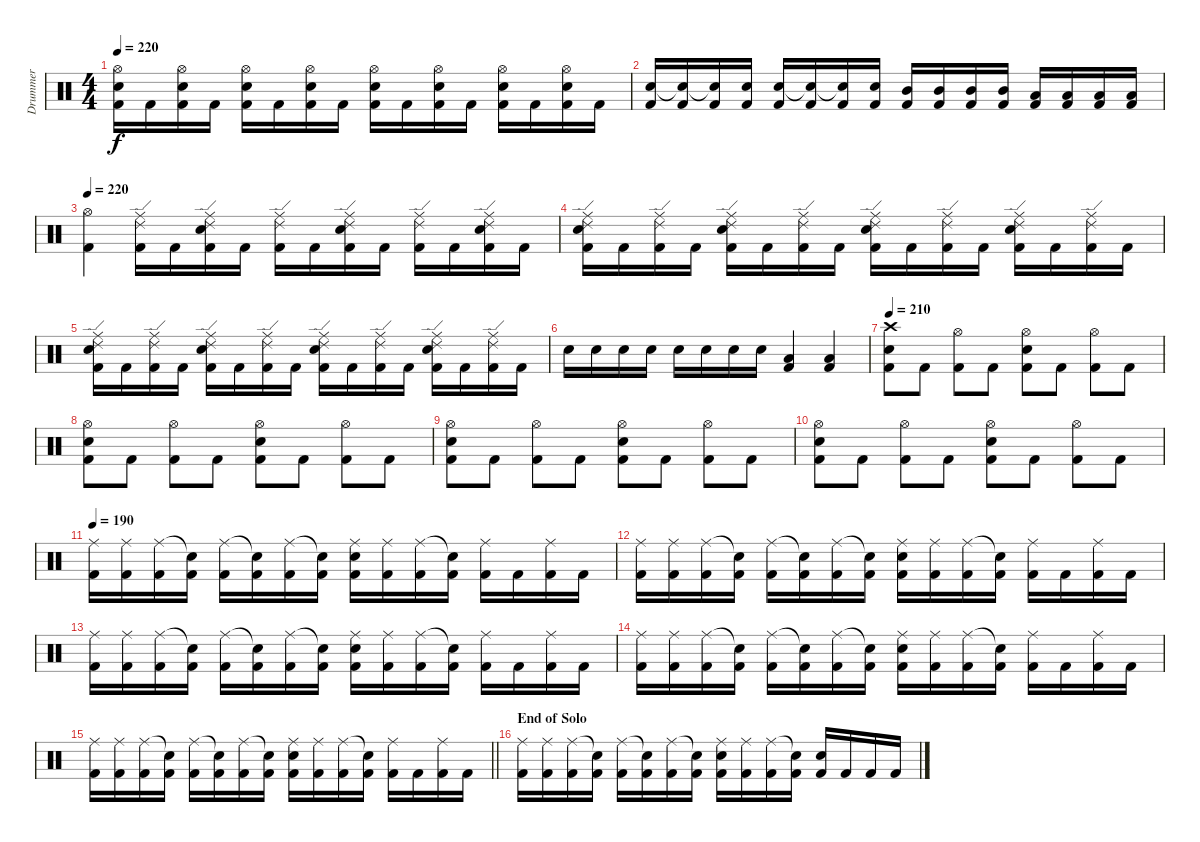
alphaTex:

\track ("Drummer" "Drummer") {instrument percussion}
\staff {score}
\articulation defaults
\ts (4 4)
\tempo 220
\clef neutral
\ks c
("Hi-Hat (open)" "Snare (hit) 2" "Kick (hit) 2").16{dy f} "Kick (hit) 2".16 ("Hi-Hat (open)" "Snare (hit) 2" "Kick (hit) 2").16 "Kick (hit) 2".16 ("Hi-Hat (open)" "Snare (hit) 2" "Kick (hit) 2").16 "Kick (hit) 2".16 ("Hi-Hat (open)" "Snare (hit) 2" "Kick (hit) 2").16 "Kick (hit) 2".16 ("Hi-Hat (open)" "Snare (hit) 2" "Kick (hit) 2").16 "Kick (hit) 2".16 ("Hi-Hat (open)" "Snare (hit) 2" "Kick (hit) 2").16 "Kick (hit) 2".16 ("Hi-Hat (open)" "Snare (hit) 2" "Kick (hit) 2").16 "Kick (hit) 2".16 ("Hi-Hat (open)" "Snare (hit) 2" "Kick (hit) 2").16 "Kick (hit) 2".16 |
("Snare (hit) 2" "Kick (hit) 2").16 ("Snare (hit) 2"{t} "Kick (hit) 2").16 ("Snare (hit) 2"{t} "Kick (hit) 2").16 ("Snare (hit) 2" "Kick (hit) 2").16 ("Snare (hit) 2" "Kick (hit) 2").16 ("Snare (hit)"{t} "Kick (hit) 2").16 ("Snare (hit)"{t} "Kick (hit) 2").16 ("Snare (hit) 2" "Kick (hit) 2").16 ("Mid Tom (hit)" "Kick (hit) 2").16 ("Mid Tom (hit)" "Kick (hit) 2").16 ("Mid Tom (hit)" "Kick (hit) 2").16 ("Mid Tom (hit)" "Kick (hit) 2").16 ("Low Tom (hit)" "Kick (hit) 2").16 ("Low Tom (hit)" "Kick (hit) 2").16 ("Low Tom (hit)" "Kick (hit) 2").16 ("Low Tom (hit)" "Kick (hit) 2").16 |
\tempo 220
("Hi-Hat (open)" "Kick (hit) 2").4 ("Ride (edge) 2" "Ride (middle)" "Kick (hit) 2").16 "Kick (hit) 2".16 ("Ride (edge) 2" "Ride (middle)" "Snare (hit) 2" "Kick (hit) 2").16 "Kick (hit) 2".16 ("Ride (edge) 2" "Ride (middle)" "Kick (hit) 2").16 "Kick (hit) 2".16 ("Ride (edge) 2" "Ride (middle)" "Snare (hit) 2" "Kick (hit) 2").16 "Kick (hit) 2".16 ("Ride (edge) 2" "Ride (middle)" "Kick (hit) 2").16 "Kick (hit) 2".16 ("Ride (edge) 2" "Ride (middle)" "Snare (hit) 2" "Kick (hit) 2").16 "Kick (hit) 2".16 |
("Ride (edge) 2" "Ride (middle)" "Snare (hit) 2" "Kick (hit) 2").16 "Kick (hit) 2".16 ("Ride (edge) 2" "Ride (middle)" "Kick (hit) 2").16 "Kick (hit) 2".16 ("Ride (edge) 2" "Ride (middle)" "Snare (hit) 2" "Kick (hit) 2").16 "Kick (hit) 2".16 ("Ride (edge) 2" "Ride (middle)" "Kick (hit) 2").16 "Kick (hit) 2".16 ("Ride (edge) 2" "Ride (middle)" "Snare (hit) 2" "Kick (hit) 2").16 "Kick (hit) 2".16 ("Ride (edge) 2" "Ride (middle)" "Kick (hit) 2").16 "Kick (hit) 2".16 ("Ride (edge) 2" "Ride (middle)" "Snare (hit) 2" "Kick (hit) 2").16 "Kick (hit) 2".16 ("Ride (edge) 2" "Ride (middle)" "Kick (hit) 2").16 "Kick (hit) 2".16 |
("Ride (edge) 2" "Ride (middle)" "Snare (hit) 2" "Kick (hit) 2").16 "Kick (hit) 2".16 ("Ride (edge) 2" "Ride (middle)" "Kick (hit) 2").16 "Kick (hit) 2".16 ("Ride (edge) 2" "Ride (middle)" "Snare (hit) 2" "Kick (hit) 2").16 "Kick (hit) 2".16 ("Ride (edge) 2" "Ride (middle)" "Kick (hit) 2").16 "Kick (hit) 2".16 ("Ride (edge) 2" "Ride (middle)" "Snare (hit) 2" "Kick (hit) 2").16 "Kick (hit) 2".16 ("Ride (edge) 2" "Ride (middle)" "Kick (hit) 2").16 "Kick (hit) 2".16 ("Ride (edge) 2" "Ride (middle)" "Snare (hit) 2" "Kick (hit) 2").16 "Kick (hit) 2".16 ("Ride (edge) 2" "Ride (middle)" "Kick (hit) 2").16 "Kick (hit) 2".16 |
"Snare (hit) 2".16 "Snare (hit) 2".16 "Snare (hit) 2".16 "Snare (hit) 2".16 "Snare (hit) 2".16 "Snare (hit) 2".16 "Snare (hit) 2".16 "Snare (hit) 2".16 ("Low Floor Tom (hit)" "Kick (hit) 2").4 ("Low Floor Tom (hit)" "Kick (hit) 2").4 |
\tempo 210
("Crash high (hit)" "Snare (hit) 2" "Kick (hit) 2").8 "Kick (hit) 2".8 ("Hi-Hat (open)" "Kick (hit) 2").8 "Kick (hit) 2".8 ("Hi-Hat (open)" "Snare (hit) 2" "Kick (hit) 2").8 "Kick (hit) 2".8 ("Hi-Hat (open)" "Kick (hit) 2").8 "Kick (hit) 2".8 |
("Hi-Hat (open)" "Snare (hit) 2" "Kick (hit) 2").8 "Kick (hit) 2".8 ("Hi-Hat (open)" "Kick (hit) 2").8 "Kick (hit) 2".8 ("Hi-Hat (open)" "Snare (hit) 2" "Kick (hit) 2").8 "Kick (hit) 2".8 ("Hi-Hat (open)" "Kick (hit) 2").8 "Kick (hit) 2".8 |
("Hi-Hat (open)" "Snare (hit) 2" "Kick (hit) 2").8 "Kick (hit) 2".8 ("Hi-Hat (open)" "Kick (hit) 2").8 "Kick (hit) 2".8 ("Hi-Hat (open)" "Snare (hit) 2" "Kick (hit) 2").8 "Kick (hit) 2".8 ("Hi-Hat (open)" "Kick (hit) 2").8 "Kick (hit) 2".8 |
("Hi-Hat (open)" "Snare (hit) 2" "Kick (hit) 2").8 "Kick (hit) 2".8 ("Hi-Hat (open)" "Kick (hit) 2").8 "Kick (hit) 2".8 ("Hi-Hat (open)" "Snare (hit) 2" "Kick (hit) 2").8 "Kick (hit) 2".8 ("Hi-Hat (open)" "Kick (hit) 2").8 "Kick (hit) 2".8 |
\tempo 190
("Ride (middle)" "Kick (hit) 2").16 ("Ride (middle)" "Kick (hit) 2").16 ("Ride (middle)" "Kick (hit) 2").16 ("Snare (hit)"{t} "Kick (hit) 2").16 ("Ride (middle)" "Kick (hit) 2").16 ("Snare (hit)"{t} "Kick (hit) 2").16 ("Ride (middle)" "Kick (hit) 2").16 ("Snare (hit)"{t} "Kick (hit) 2").16 ("Ride (middle)" "Snare (hit) 2" "Kick (hit) 2").16 ("Ride (middle)" "Kick (hit) 2").16 ("Ride (middle)" "Kick (hit) 2").16 ("Snare (hit)"{t} "Kick (hit) 2").16 ("Ride (middle)" "Kick (hit) 2").16 "Kick (hit) 2".16 ("Ride (middle)" "Kick (hit) 2").16 "Kick (hit) 2".16 |
("Ride (middle)" "Kick (hit) 2").16 ("Ride (middle)" "Kick (hit) 2").16 ("Ride (middle)" "Kick (hit) 2").16 ("Snare (hit)"{t} "Kick (hit) 2").16 ("Ride (middle)" "Kick (hit) 2").16 ("Snare (hit)"{t} "Kick (hit) 2").16 ("Ride (middle)" "Kick (hit) 2").16 ("Snare (hit)"{t} "Kick (hit) 2").16 ("Ride (middle)" "Snare (hit) 2" "Kick (hit) 2").16 ("Ride (middle)" "Kick (hit) 2").16 ("Ride (middle)" "Kick (hit) 2").16 ("Snare (hit)"{t} "Kick (hit) 2").16 ("Ride (middle)" "Kick (hit) 2").16 "Kick (hit) 2".16 ("Ride (middle)" "Kick (hit) 2").16 "Kick (hit) 2".16 |
("Ride (middle)" "Kick (hit) 2").16 ("Ride (middle)" "Kick (hit) 2").16 ("Ride (middle)" "Kick (hit) 2").16 ("Snare (hit)"{t} "Kick (hit) 2").16 ("Ride (middle)" "Kick (hit) 2").16 ("Snare (hit)"{t} "Kick (hit) 2").16 ("Ride (middle)" "Kick (hit) 2").16 ("Snare (hit)"{t} "Kick (hit) 2").16 ("Ride (middle)" "Snare (hit) 2" "Kick (hit) 2").16 ("Ride (middle)" "Kick (hit) 2").16 ("Ride (middle)" "Kick (hit) 2").16 ("Snare (hit)"{t} "Kick (hit) 2").16 ("Ride (middle)" "Kick (hit) 2").16 "Kick (hit) 2".16 ("Ride (middle)" "Kick (hit) 2").16 "Kick (hit) 2".16 |
("Ride (middle)" "Kick (hit) 2").16 ("Ride (middle)" "Kick (hit) 2").16 ("Ride (middle)" "Kick (hit) 2").16 ("Snare (hit)"{t} "Kick (hit) 2").16 ("Ride (middle)" "Kick (hit) 2").16 ("Snare (hit)"{t} "Kick (hit) 2").16 ("Ride (middle)" "Kick (hit) 2").16 ("Snare (hit)"{t} "Kick (hit) 2").16 ("Ride (middle)" "Snare (hit) 2" "Kick (hit) 2").16 ("Ride (middle)" "Kick (hit) 2").16 ("Ride (middle)" "Kick (hit) 2").16 ("Snare (hit)"{t} "Kick (hit) 2").16 ("Ride (middle)" "Kick (hit) 2").16 "Kick (hit) 2".16 ("Ride (middle)" "Kick (hit) 2").16 "Kick (hit) 2".16 |
\barLineRight lightlight
("Ride (middle)" "Kick (hit) 2").16 ("Ride (middle)" "Kick (hit) 2").16 ("Ride (middle)" "Kick (hit) 2").16 ("Snare (hit)"{t} "Kick (hit) 2").16 ("Ride (middle)" "Kick (hit) 2").16 ("Snare (hit)"{t} "Kick (hit) 2").16 ("Ride (middle)" "Kick (hit) 2").16 ("Snare (hit)"{t} "Kick (hit) 2").16 ("Ride (middle)" "Snare (hit) 2" "Kick (hit) 2").16 ("Ride (middle)" "Kick (hit) 2").16 ("Ride (middle)" "Kick (hit) 2").16 ("Snare (hit)"{t} "Kick (hit) 2").16 ("Ride (middle)" "Kick (hit) 2").16 "Kick (hit) 2".16 ("Ride (middle)" "Kick (hit) 2").16 "Kick (hit) 2".16 |
\section ("" "End of Solo")
("Ride (middle)" "Kick (hit) 2").16 ("Ride (middle)" "Kick (hit) 2").16 ("Ride (middle)" "Kick (hit) 2").16 ("Snare (hit)"{t} "Kick (hit) 2").16 ("Ride (middle)" "Kick (hit) 2").16 ("Snare (hit)"{t} "Kick (hit) 2").16 ("Ride (middle)" "Kick (hit) 2").16 ("Snare (hit)"{t} "Kick (hit) 2").16 ("Ride (middle)" "Snare (hit) 2" "Kick (hit) 2").16 ("Ride (middle)" "Kick (hit) 2").16 ("Ride (middle)" "Kick (hit) 2").16 ("Snare (hit)"{t} "Kick (hit) 2").16 ("Snare (hit) 2" "Kick (hit) 2").16 "Kick (hit) 2".16 "Kick (hit) 2".16 "Kick (hit) 2".16
